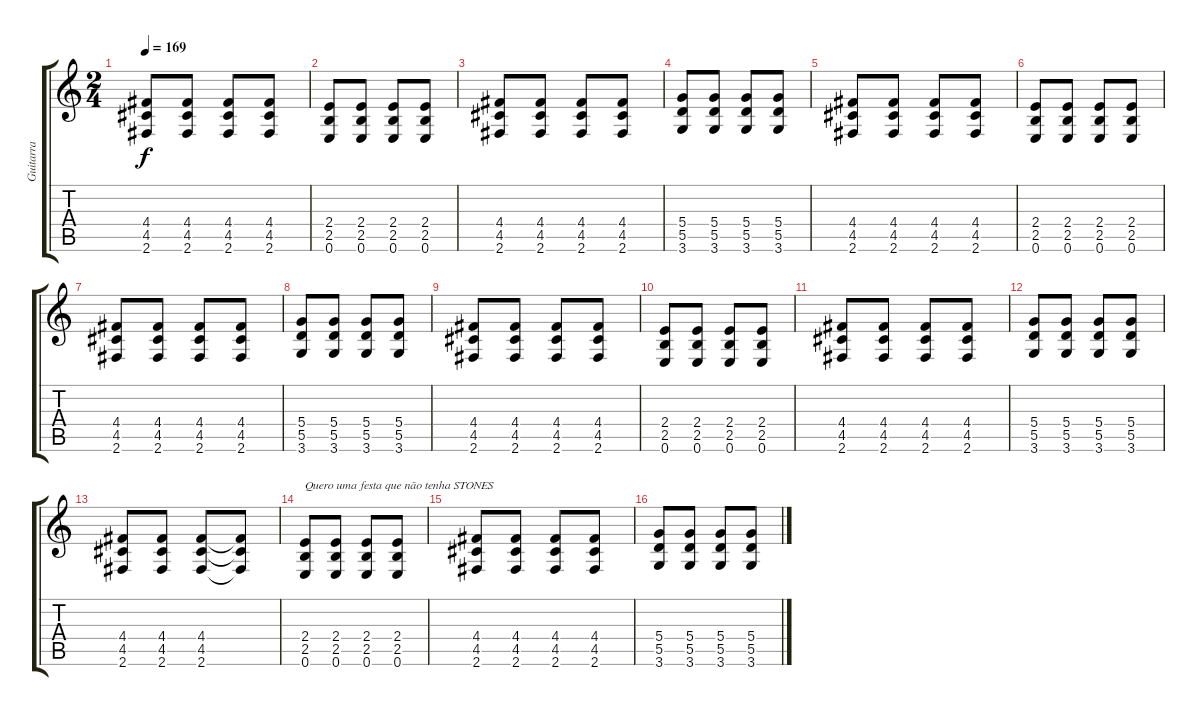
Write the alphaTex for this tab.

\track ("Guitarra" "Guitarra") {instrument distortionguitar}
\staff {score tabs}
\tuning (E4 B3 G3 D3 A2 E2) {hide}
\ts (2 4)
\tempo 169
\clef g2
\ks c
(4.4 4.5 2.6).8{dy f} (4.4 4.5 2.6).8 (4.4 4.5 2.6).8 (4.4 4.5 2.6).8 |
(2.4 2.5 0.6).8 (2.4 2.5 0.6).8 (2.4 2.5 0.6).8 (2.4 2.5 0.6).8 |
(4.4 4.5 2.6).8 (4.4 4.5 2.6).8 (4.4 4.5 2.6).8 (4.4 4.5 2.6).8 |
(5.4 5.5 3.6).8 (5.4 5.5 3.6).8 (5.4 5.5 3.6).8 (5.4 5.5 3.6).8 |
(4.4 4.5 2.6).8 (4.4 4.5 2.6).8 (4.4 4.5 2.6).8 (4.4 4.5 2.6).8 |
(2.4 2.5 0.6).8 (2.4 2.5 0.6).8 (2.4 2.5 0.6).8 (2.4 2.5 0.6).8 |
(4.4 4.5 2.6).8 (4.4 4.5 2.6).8 (4.4 4.5 2.6).8 (4.4 4.5 2.6).8 |
(5.4 5.5 3.6).8 (5.4 5.5 3.6).8 (5.4 5.5 3.6).8 (5.4 5.5 3.6).8 |
(4.4 4.5 2.6).8 (4.4 4.5 2.6).8 (4.4 4.5 2.6).8 (4.4 4.5 2.6).8 |
(2.4 2.5 0.6).8 (2.4 2.5 0.6).8 (2.4 2.5 0.6).8 (2.4 2.5 0.6).8 |
(4.4 4.5 2.6).8 (4.4 4.5 2.6).8 (4.4 4.5 2.6).8 (4.4 4.5 2.6).8 |
(5.4 5.5 3.6).8 (5.4 5.5 3.6).8 (5.4 5.5 3.6).8 (5.4 5.5 3.6).8 |
(4.4 4.5 2.6).8 (4.4 4.5 2.6).8 (4.4 4.5 2.6).8 (4.4{t} 4.5{t} 2.6{t}).8 |
(2.4 2.5 0.6).8{txt "Quero uma festa que não tenha STONES "} (2.4 2.5 0.6).8 (2.4 2.5 0.6).8 (2.4 2.5 0.6).8 |
(4.4 4.5 2.6).8 (4.4 4.5 2.6).8 (4.4 4.5 2.6).8 (4.4 4.5 2.6).8 |
(5.4 5.5 3.6).8 (5.4 5.5 3.6).8 (5.4 5.5 3.6).8 (5.4 5.5 3.6).8
